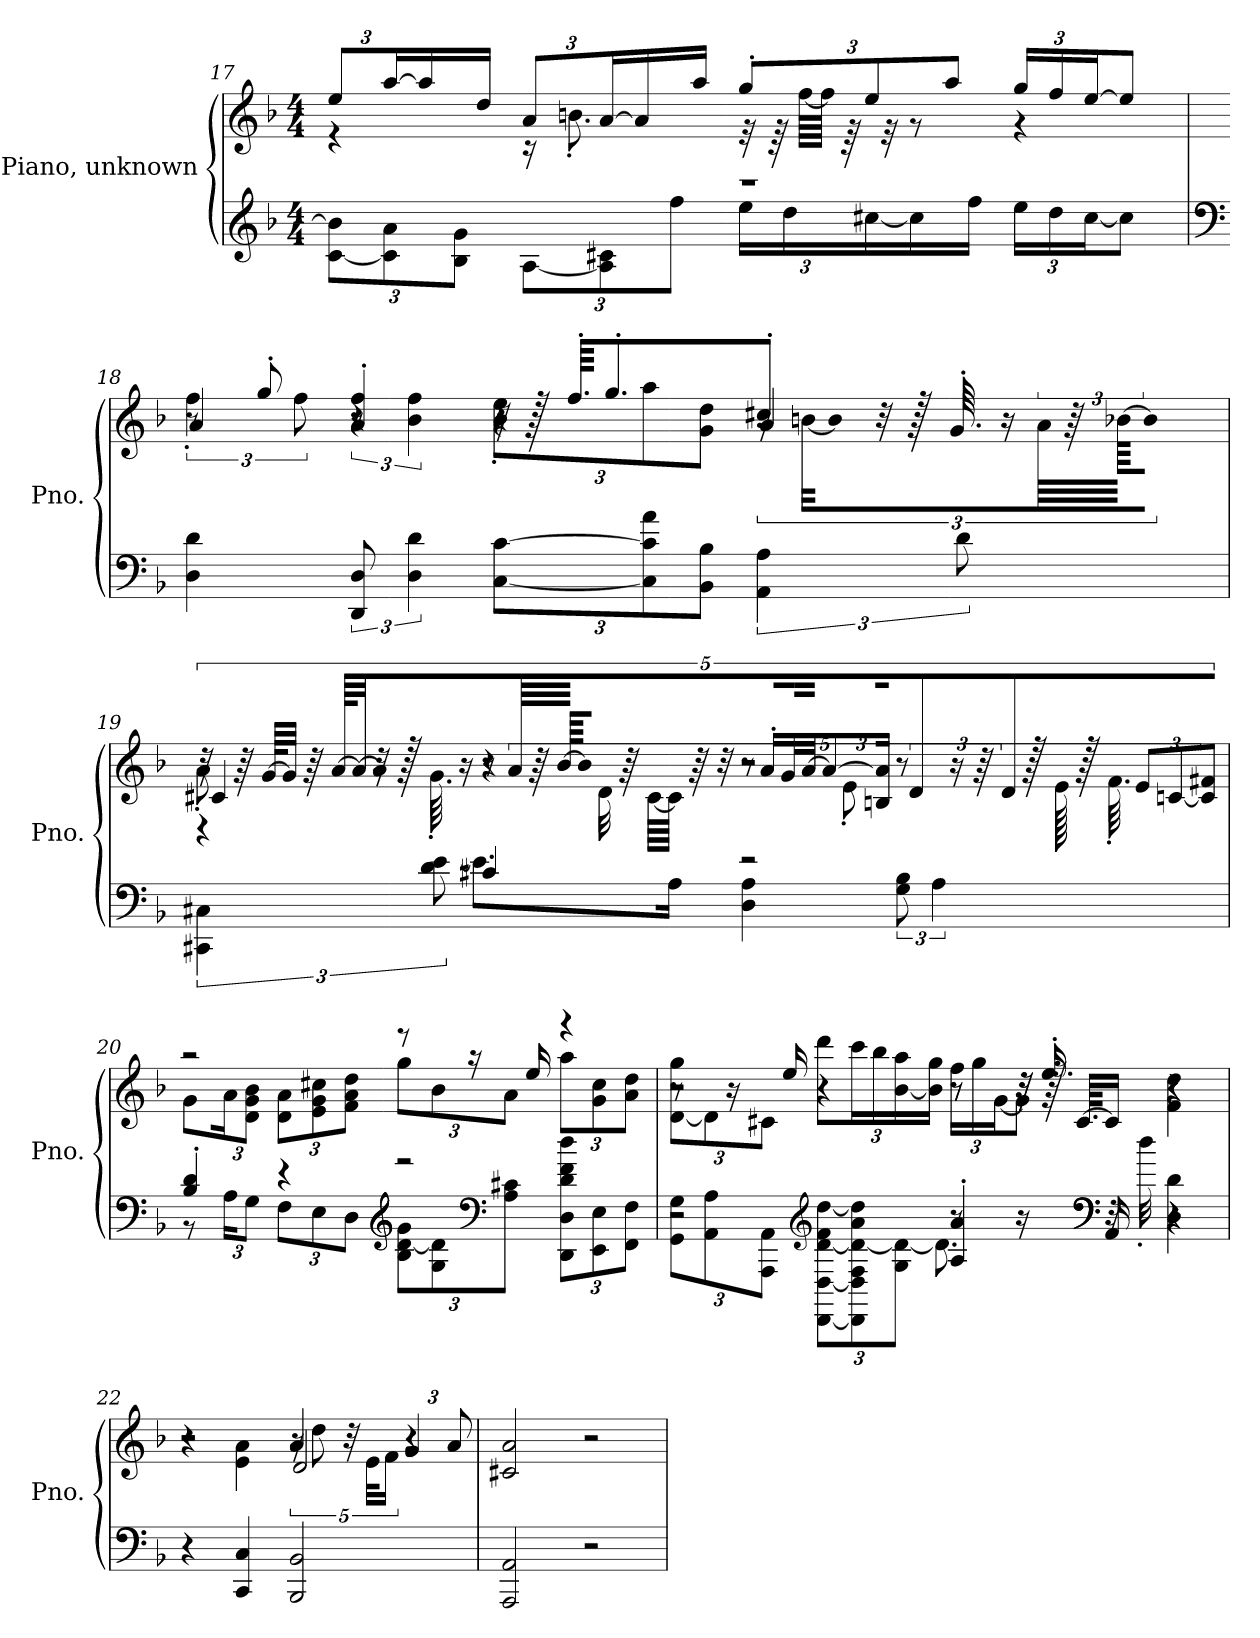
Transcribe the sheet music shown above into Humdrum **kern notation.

**kern	**kern
*part1	*part1
*staff2	*staff1
*I"Piano, unknown	*
*I'Pno.	*
!!LO:LB:g=z
*clefG2	*clefG2
*k[b-]	*k[b-]
*M4/4	*M4/4
=17	=17
*^	*
*	*Xbrackettup	*Xbrackettup
*	*	*^
1r	[12c\ 12b-\]L	12ee/L	4r
.	12c\] 12a\	[24aa/L	.
.	.	16aa/]	.
.	12B-\ 12g\J	.	.
.	.	16dd/JJ	.
.	[12A\L	12a/L	16r
.	.	.	8.bn'\
.	12A\] 12c#X\	[24a/L	.
.	.	16a/]	.
.	12ff\J	.	.
.	.	16aa/JJ	.
.	24ee\LL	12gg'/L	32r
.	.	.	64r
.	24dd\	.	.
.	.	.	[64ff\LLLL
.	.	.	64ff\JJJJ]
.	.	.	64r
.	[24cc#X\	12ee/	.
.	.	.	32r
.	16cc#\]	.	8r
.	.	12aa/J	.
.	16ff\JJ	.	.
.	24ee\LL	24gg/LL	4r
.	24dd\	24ff/	.
.	[24cc#\J	[24ee/J	.
.	8cc#\J]	8ee/J]	.
*v	*v	*	*
*	*v	*v
!!LO:LB:g=z
=18	=18
*clefF4	*
*	*^
*	*	*brackettup
*	*	*^
4D\ 4d\	8r	6ff'\	4a/
.	8gg'/	.	.
.	.	12ff\	.
*brackettup	*	*	*
12DD/ 12D/	4a/' 4ff/'	12r	4r
6D\ 6d\	.	6b-\ 6ff\	.
*Xbrackettup	*	*Xbrackettup	*
[12C\ [12c\L	32r	12b-\' 12ee\'L	4r
.	128r	.	.
.	64.ff'/KKKL	.	.
.	8.gg'/	.	.
12C\] 12c\] 12a\	.	12aa\	.
12BB-\ 12B-\J	.	12g\ 12dd\J	.
*brackettup	*	*brackettup	*
6AA\ 6A\	8cc#X'/J	24r	4a/
.	.	[48bn\KKL	.
.	.	8b\]	.
.	32r	.	.
.	128r	.	.
.	64.g'/	.	.
12d\	.	.	.
.	16r	96a\Jkkk	.
.	.	96r	.
.	.	[96b-X\KLLL	.
.	.	32b-\JJJ]	.
!!LO:LB:g=z	!!	!!
=19	=19	=19	=19
*^	*	*	*
4r	6CC#X\ 6C#X\	40r	8a'\	4c#X/
.	.	80r	.	.
.	.	[80g/KLLL	.	.
.	.	40g/JJJ]	.	.
.	.	80r	.	.
.	.	[80a/KLLL	.	.
.	.	40a/J_	.	.
.	.	16a/]	32r	.
.	.	.	128r	.
.	.	.	64.g'\	.
.	12d\ [12e\	.	.	.
.	.	96a/JJkk	16r	.
.	.	96r	.	.
.	.	[96b-/KLLL	.	.
.	.	32b-/JJJ]	.	.
*	*	*Xbrackettup	*	*
4c#X/	8.e\L]	20a'/LL	8r	4r
.	.	40g/L	.	.
.	.	[40a/JJ	.	.
.	.	10a/_	.	.
.	.	.	32d\	.
.	.	.	64r	.
.	.	.	[64c#\LLLL	.
.	16A\Jk	.	64c#\JJJJ]	.
.	.	20Bn/ 20a/]Jk	.	.
.	.	.	64r	.
.	.	.	32r	.
*	*	*brackettup	*	*
2r	4D\ 4A\	6d/	8r	2r
.	.	.	8e'\	.
.	.	12d/	.	.
*	*	*Xbrackettup	*	*
.	12G\ 12B-\	12e/L	8r	.
.	6A\	[12cn/	.	.
.	.	.	16r	.
.	.	12c/] 12f#X/J	.	.
.	.	.	64r	.
.	.	.	128r	.
.	.	.	128e\	.
.	.	.	128r	.
.	.	.	64.f#'\	.
*	*	*	*v	*v
!!LO:PB:g=z
=20	=20	=20	=20
4B-/' 4d/'	8r	2r	8g\L
*	*Xbrackettup	*	*
.	24A\KL	.	24a\K
.	12G\J	.	12d\ 12g\ 12b-\J
4r	12F\L	.	12d\ 12a\L
.	12E\	.	12e\ 12g\ 12cc#X\
.	12D\J	.	12f\ 12a\ 12dd\J
*clefG2	*	*	*
2r	12B-\ [12d\ 12g\L	8r	12gg\L
.	12G\ 12d\]	.	12b-\
.	.	16r	.
*clefF4	*	*	*
.	12A\ 12c#X\J	.	12a\J
.	.	16ee/	.
.	12DD\ 12D\ 12d\ 12f\ 12dd\L	4r	12aa\L
.	12EE\ 12E\	.	12g\ 12cc#\
.	12FF\ 12F\J	.	12a\ 12dd\J
!!LO:LB:g=z
=21	=21	=21	=21
*	*^	*	*^
2r	12GG\ 12G\L	2r	2r	[12d\ 12gg\L	8r
.	12AA\ 12A\	.	.	12d\]	.
.	.	.	.	.	16r
.	12AAA\ 12AA\J	.	.	12c#X\J	.
.	.	.	.	.	16ee/
*clefG2	*	*	*	*	*
.	[12DD\ [12D\ [12d\ 12f\ [12dd\L	.	.	12ddd\L	4r
.	12DD\] 12D\] 12F\ 12d\_ 12a\ 12dd\]	.	.	24ccc\L	.
.	.	.	.	24bb-\	.
.	12G\ 12d\_J	.	.	[24b-\ 24aa\	.
.	.	.	.	24b-\] 24gg\JJ	.
4A/' 4a/'	8.d\]	8r	8r	24ff\LL	8r
.	.	.	.	24gg\	.
.	.	.	.	[24g\J	.
.	.	16r	32r	8g\J]	32r
.	.	.	16.ee'/	.	128r
.	.	.	.	.	[64.c#/KKLL
*clefF4	*	*	*	*	*
.	32r	16AA/	.	.	16c#/JJ]
.	32dd'\	.	.	.	.
4r	4D\ 4d\	4r	4r	4f\ 4dd\	4r
*v	*v	*v	*	*	*
=22	=22	=22	=22
4r	2r	4r	2r
4CC/ 4C/	.	4e\ 4a\	.
*	*	*brackettup	*
2BBB-/ 2BB-/	4a/	20r	2d/
.	.	10dd\	.
.	.	40r	.
.	.	40e\KLL	.
.	.	20f\JJ	.
.	6g/	4r	.
.	12a/	.	.
*	*v	*v	*v
=23	=23
2AAA/ 2AA/	2c#X/ 2a/
2r	2r
=	=
*-	*-
